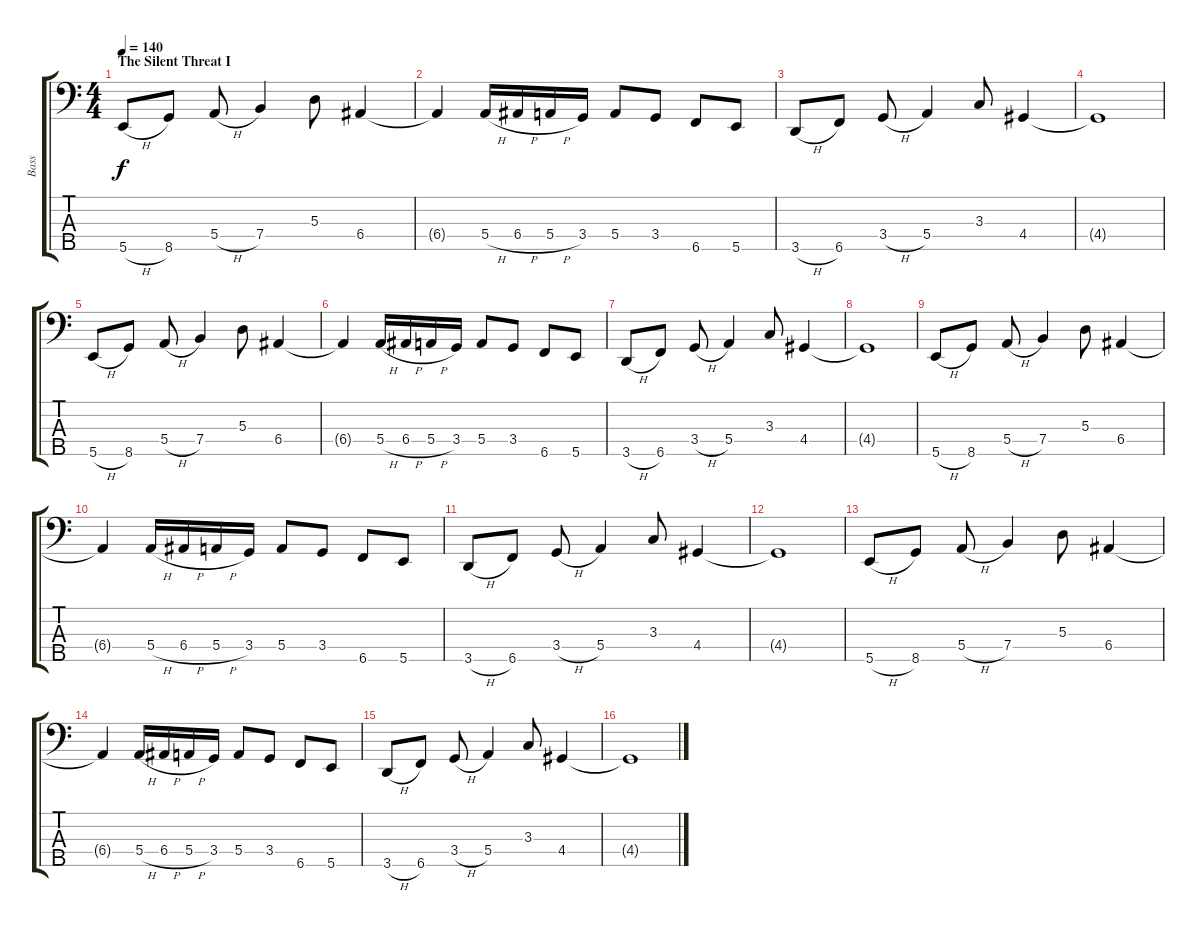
\track ("Bass" "Bass") {instrument electricbasspick}
\staff {score tabs}
\tuning (G2 D2 A1 E1 B0) {hide}
\ts (4 4)
\section ("" "The Silent Threat I")
\tempo 140
\clef f4
\ks c
5.5{h}.8{dy f instrument electricbasspick} 8.5.8 5.4{h}.8 7.4.4 5.3.8 6.4.4 |
6.4{t}.4 5.4{h}.16 6.4{h}.16 5.4{h}.16 3.4.16 5.4.8 3.4.8 6.5.8 5.5.8 |
3.5{h}.8 6.5.8 3.4{h}.8 5.4.4 3.3.8 4.4.4 |
4.4{t}.1 |
5.5{h}.8 8.5.8 5.4{h}.8 7.4.4 5.3.8 6.4.4 |
6.4{t}.4 5.4{h}.16 6.4{h}.16 5.4{h}.16 3.4.16 5.4.8 3.4.8 6.5.8 5.5.8 |
3.5{h}.8 6.5.8 3.4{h}.8 5.4.4 3.3.8 4.4.4 |
4.4{t}.1 |
5.5{h}.8 8.5.8 5.4{h}.8 7.4.4 5.3.8 6.4.4 |
6.4{t}.4 5.4{h}.16 6.4{h}.16 5.4{h}.16 3.4.16 5.4.8 3.4.8 6.5.8 5.5.8 |
3.5{h}.8 6.5.8 3.4{h}.8 5.4.4 3.3.8 4.4.4 |
4.4{t}.1 |
5.5{h}.8 8.5.8 5.4{h}.8 7.4.4 5.3.8 6.4.4 |
6.4{t}.4 5.4{h}.16 6.4{h}.16 5.4{h}.16 3.4.16 5.4.8 3.4.8 6.5.8 5.5.8 |
3.5{h}.8 6.5.8 3.4{h}.8 5.4.4 3.3.8 4.4.4 |
4.4{t}.1
